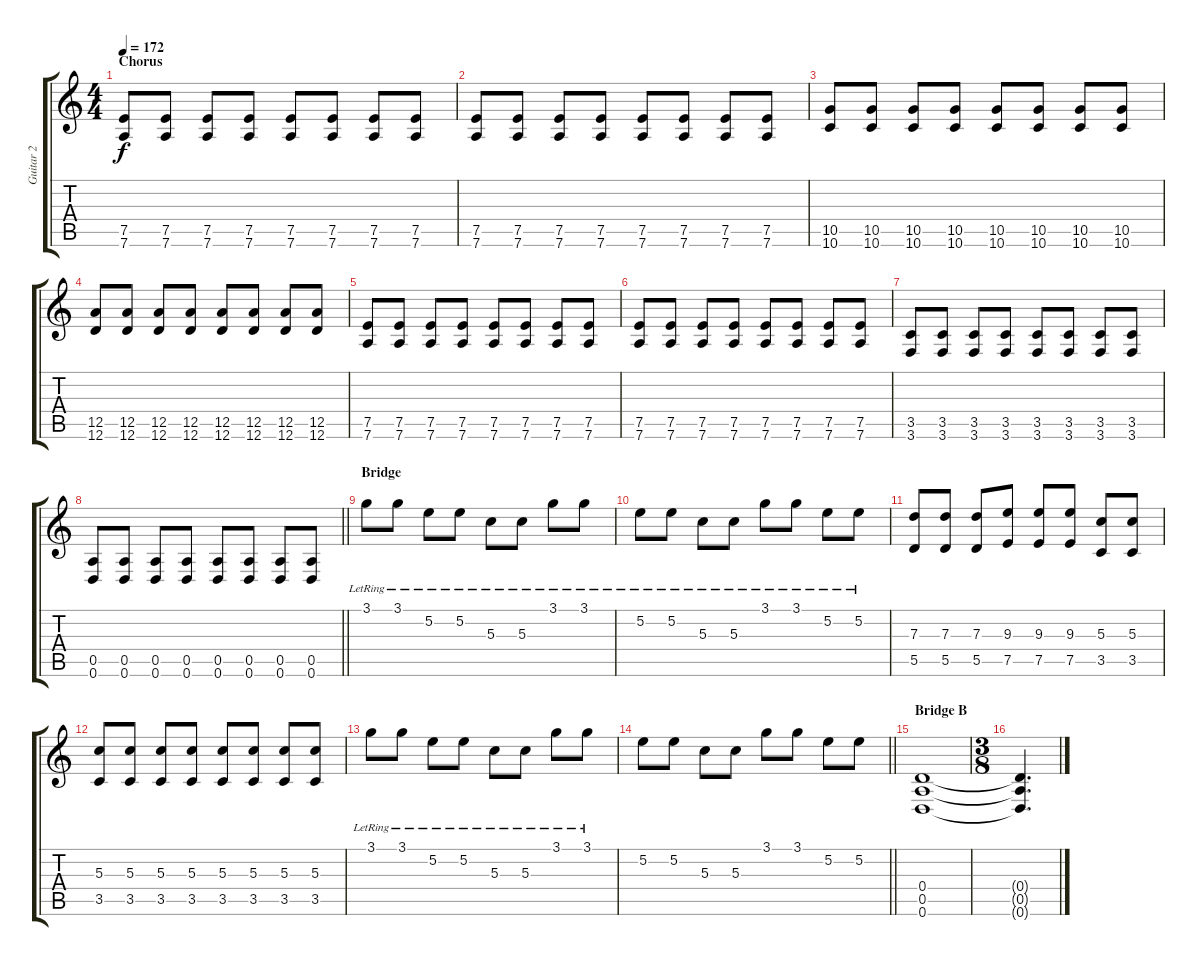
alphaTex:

\track ("Guitar 2" "Guitar 2") {instrument distortionguitar}
\staff {score tabs}
\tuning (E4 B3 G3 D3 A2 D2) {hide}
\ts (4 4)
\section ("" "Chorus")
\tempo 172
\clef g2
\ks c
(7.5 7.6).8{dy f} (7.5 7.6).8 (7.5 7.6).8 (7.5 7.6).8 (7.5 7.6).8 (7.5 7.6).8 (7.5 7.6).8 (7.5 7.6).8 |
(7.5 7.6).8 (7.5 7.6).8 (7.5 7.6).8 (7.5 7.6).8 (7.5 7.6).8 (7.5 7.6).8 (7.5 7.6).8 (7.5 7.6).8 |
(10.5 10.6).8 (10.5 10.6).8 (10.5 10.6).8 (10.5 10.6).8 (10.5 10.6).8 (10.5 10.6).8 (10.5 10.6).8 (10.5 10.6).8 |
(12.5 12.6).8 (12.5 12.6).8 (12.5 12.6).8 (12.5 12.6).8 (12.5 12.6).8 (12.5 12.6).8 (12.5 12.6).8 (12.5 12.6).8 |
(7.5 7.6).8 (7.5 7.6).8 (7.5 7.6).8 (7.5 7.6).8 (7.5 7.6).8 (7.5 7.6).8 (7.5 7.6).8 (7.5 7.6).8 |
(7.5 7.6).8 (7.5 7.6).8 (7.5 7.6).8 (7.5 7.6).8 (7.5 7.6).8 (7.5 7.6).8 (7.5 7.6).8 (7.5 7.6).8 |
(3.5 3.6).8 (3.5 3.6).8 (3.5 3.6).8 (3.5 3.6).8 (3.5 3.6).8 (3.5 3.6).8 (3.5 3.6).8 (3.5 3.6).8 |
\barLineRight lightlight
(0.5 0.6).8 (0.5 0.6).8 (0.5 0.6).8 (0.5 0.6).8 (0.5 0.6).8 (0.5 0.6).8 (0.5 0.6).8 (0.5 0.6).8 |
\section ("" "Bridge")
3.1{lr}.8 3.1{lr}.8 5.2{lr}.8 5.2{lr}.8 5.3{lr}.8 5.3{lr}.8 3.1{lr}.8 3.1{lr}.8 |
5.2{lr}.8 5.2{lr}.8 5.3{lr}.8 5.3{lr}.8 3.1{lr}.8 3.1{lr}.8 5.2{lr}.8 5.2{lr}.8 |
(7.3 5.5).8 (7.3 5.5).8 (7.3 5.5).8 (9.3 7.5).8 (9.3 7.5).8 (9.3 7.5).8 (5.3 3.5).8 (5.3 3.5).8 |
(5.3 3.5).8 (5.3 3.5).8 (5.3 3.5).8 (5.3 3.5).8 (5.3 3.5).8 (5.3 3.5).8 (5.3 3.5).8 (5.3 3.5).8 |
3.1{lr}.8 3.1{lr}.8 5.2{lr}.8 5.2{lr}.8 5.3{lr}.8 5.3{lr}.8 3.1{lr}.8 3.1{lr}.8 |
\barLineRight lightlight
5.2.8 5.2.8 5.3.8 5.3.8 3.1.8 3.1.8 5.2.8 5.2.8 |
\section ("" "Bridge B")
(0.4 0.5 0.6).1 |
\ts (3 8)
(0.4{t} 0.5{t} 0.6{t}).4{d}
